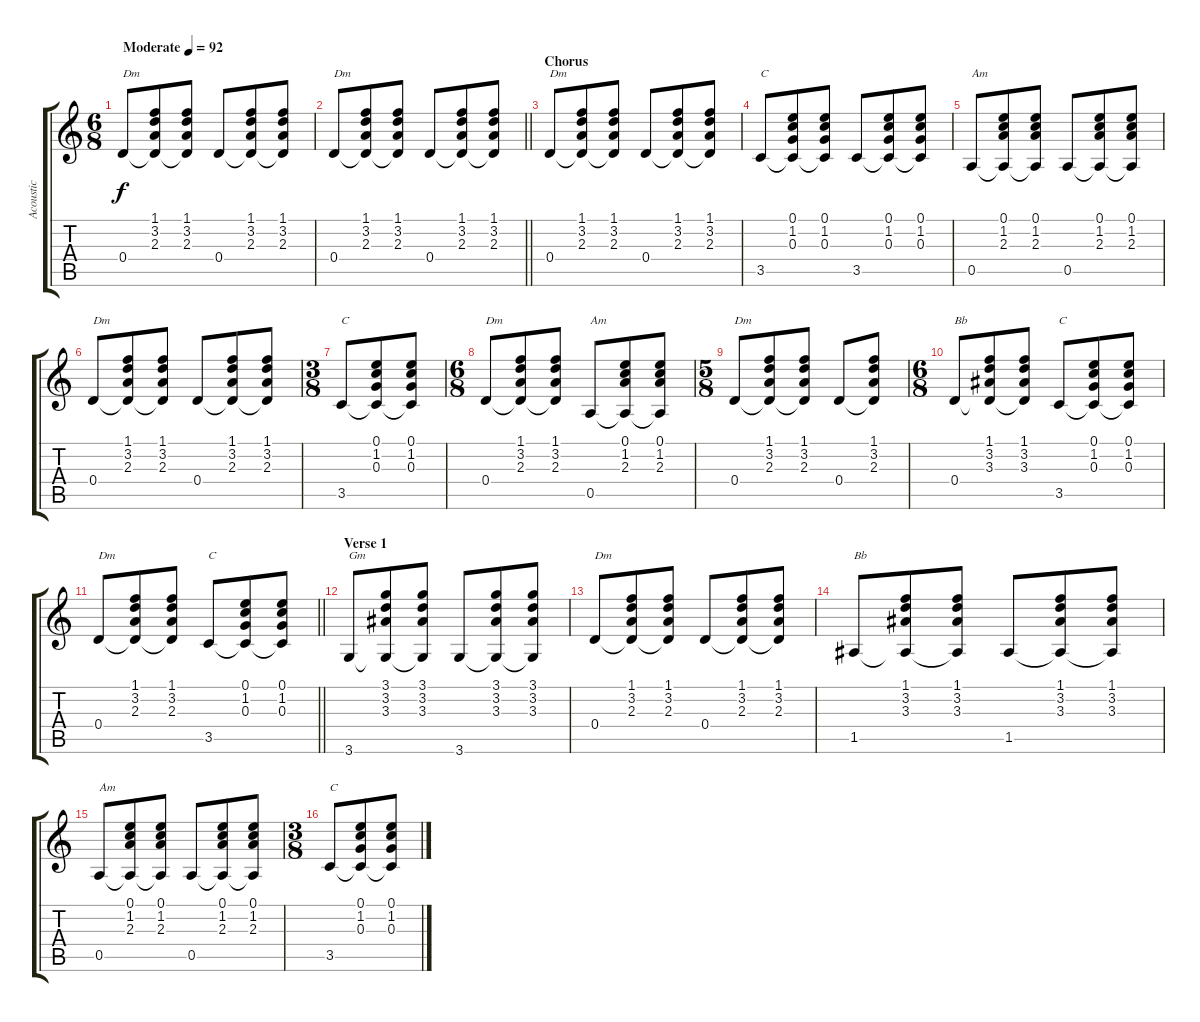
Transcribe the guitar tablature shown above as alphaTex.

\track ("Acoustic" "Acoustic") {instrument acousticguitarsteel}
\staff {score tabs}
\tuning (E4 B3 G3 D3 A2 E2) {hide}
\ts (6 8)
\tempo (92 "Moderate")
\clef g2
\ks c
0.4.8{txt "Dm" dy f instrument acousticguitarsteel} (1.1 3.2 2.3 0.4{t}).8 (1.1 3.2 2.3 0.4{t}).8 0.4.8 (1.1 3.2 2.3 0.4{t}).8 (1.1 3.2 2.3 0.4{t}).8 |
\barLineRight lightlight
0.4.8{txt "Dm"} (1.1 3.2 2.3 0.4{t}).8 (1.1 3.2 2.3 0.4{t}).8 0.4.8 (1.1 3.2 2.3 0.4{t}).8 (1.1 3.2 2.3 0.4{t}).8 |
\section ("" "Chorus")
0.4.8{txt "Dm"} (1.1 3.2 2.3 0.4{t}).8 (1.1 3.2 2.3 0.4{t}).8 0.4.8 (1.1 3.2 2.3 0.4{t}).8 (1.1 3.2 2.3 0.4{t}).8 |
3.5.8{txt "C"} (0.1 1.2 0.3 3.5{t}).8 (0.1 1.2 0.3 3.5{t}).8 3.5.8 (0.1 1.2 0.3 3.5{t}).8 (0.1 1.2 0.3 3.5{t}).8 |
0.5.8{txt "Am"} (0.1 1.2 2.3 0.5{t}).8 (0.1 1.2 2.3 0.5{t}).8 0.5.8 (0.1 1.2 2.3 0.5{t}).8 (0.1 1.2 2.3 0.5{t}).8 |
0.4.8{txt "Dm"} (1.1 3.2 2.3 0.4{t}).8 (1.1 3.2 2.3 0.4{t}).8 0.4.8 (1.1 3.2 2.3 0.4{t}).8 (1.1 3.2 2.3 0.4{t}).8 |
\ts (3 8)
3.5.8{txt "C"} (0.1 1.2 0.3 3.5{t}).8 (0.1 1.2 0.3 3.5{t}).8 |
\ts (6 8)
0.4.8{txt "Dm"} (1.1 3.2 2.3 0.4{t}).8 (1.1 3.2 2.3 0.4{t}).8 0.5.8{txt "Am"} (0.1 1.2 2.3 0.5{t}).8 (0.1 1.2 2.3 0.5{t}).8 |
\ts (5 8)
0.4.8{txt "Dm"} (1.1 3.2 2.3 0.4{t}).8 (1.1 3.2 2.3 0.4{t}).8 0.4.8 (1.1 3.2 2.3 0.4{t}).8 |
\ts (6 8)
0.4.8{txt "Bb"} (1.1 3.2 3.3 0.4{t}).8 (1.1 3.2 3.3 0.4{t}).8 3.5.8{txt "C"} (0.1 1.2 0.3 3.5{t}).8 (0.1 1.2 0.3 3.5{t}).8 |
\barLineRight lightlight
0.4.8{txt "Dm"} (1.1 3.2 2.3 0.4{t}).8 (1.1 3.2 2.3 0.4{t}).8 3.5.8{txt "C"} (0.1 1.2 0.3 3.5{t}).8 (0.1 1.2 0.3 3.5{t}).8 |
\section ("" "Verse 1")
3.6.8{txt "Gm"} (3.1 3.2 3.3 3.6{t}).8 (3.1 3.2 3.3 3.6{t}).8 3.6.8 (3.1 3.2 3.3 3.6{t}).8 (3.1 3.2 3.3 3.6{t}).8 |
0.4.8{txt "Dm"} (1.1 3.2 2.3 0.4{t}).8 (1.1 3.2 2.3 0.4{t}).8 0.4.8 (1.1 3.2 2.3 0.4{t}).8 (1.1 3.2 2.3 0.4{t}).8 |
1.5.8{txt "Bb"} (1.1 3.2 3.3 1.5{t}).8 (1.1 3.2 3.3 1.5{t}).8 1.5.8 (1.1 3.2 3.3 1.5{t}).8 (1.1 3.2 3.3 1.5{t}).8 |
0.5.8{txt "Am"} (0.1 1.2 2.3 0.5{t}).8 (0.1 1.2 2.3 0.5{t}).8 0.5.8 (0.1 1.2 2.3 0.5{t}).8 (0.1 1.2 2.3 0.5{t}).8 |
\ts (3 8)
3.5.8{txt "C"} (0.1 1.2 0.3 3.5{t}).8 (0.1 1.2 0.3 3.5{t}).8
